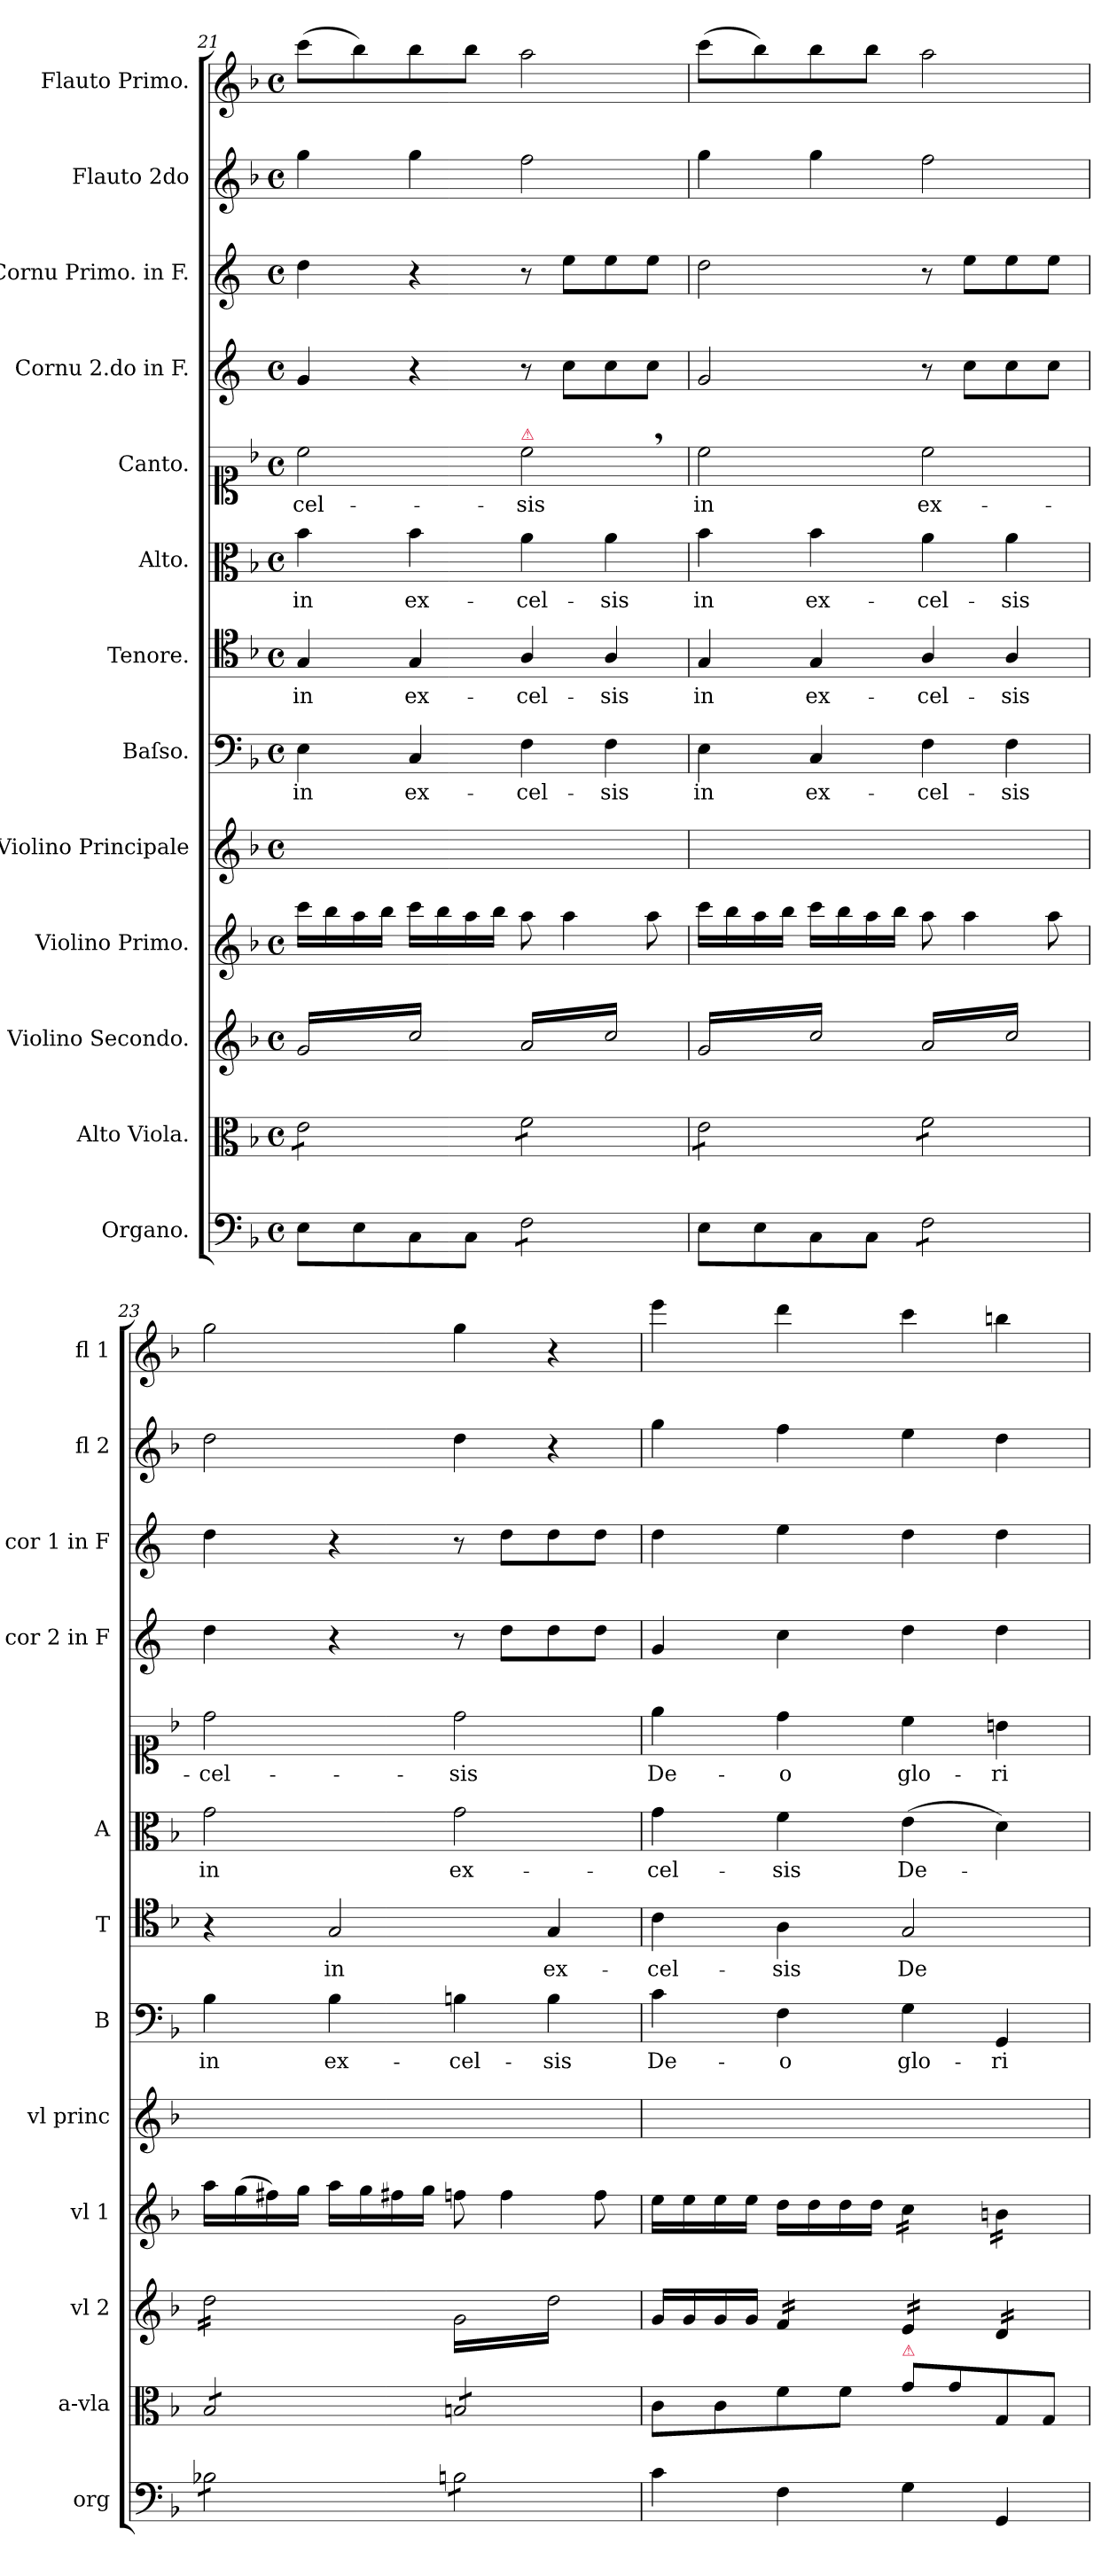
**kern	**kern	**kern	**kern	**kern	**kern	**text	**kern	**text	**kern	**text	**kern	**text	**kern	**kern	**kern	**kern
*part13	*part12	*part11	*part10	*part9	*part8	*part8	*part7	*part7	*part6	*part6	*part5	*part5	*part4	*part3	*part2	*part1
*staff13	*staff12	*staff11	*staff10	*staff9	*staff8	*staff8	*staff7	*staff7	*staff6	*staff6	*staff5	*staff5	*staff4	*staff3	*staff2	*staff1
*I"Organo.	*I"Alto Viola.	*I"Violino Secondo.	*I"Violino Primo.	*I"Violino Principale	*I"Baſso.	*	*I"Tenore.	*	*I"Alto.	*	*I"Canto.	*	*I"Cornu 2.do in F.	*I"Cornu Primo. in F.	*I"Flauto 2do	*I"Flauto Primo.
*I'org	*I'a-vla	*I'vl 2	*I'vl 1	*I'vl princ	*I'B	*	*I'T	*	*I'A	*	*	*	*I'cor 2 in F	*I'cor 1 in F	*I'fl 2	*I'fl 1
*clefF4	*clefC3	*clefG2	*clefG2	*clefG2	*clefF4	*	*clefC4	*	*clefC3	*	*clefC1	*	*clefG2	*clefG2	*clefG2	*clefG2
*	*	*	*	*	*	*	*	*	*	*	*	*	*ITrd4c7	*ITrd4c7	*	*
*k[b-]	*k[b-]	*k[b-]	*k[b-]	*k[b-]	*k[b-]	*	*k[b-]	*	*k[b-]	*	*k[b-]	*	*k[b-]	*k[b-]	*k[b-]	*k[b-]
*F:	*F:	*F:	*F:	*F:	*F:	*	*F:	*	*F:	*	*F:	*	*	*	*F:	*F:
*M4/4	*M4/4	*M4/4	*M4/4	*M4/4	*M4/4	*	*M4/4	*	*M4/4	*	*M4/4	*	*M4/4	*M4/4	*M4/4	*M4/4
*met(c)	*met(c)	*met(c)	*met(c)	*met(c)	*met(c)	*	*met(c)	*	*met(c)	*	*met(c)	*	*met(c)	*met(c)	*met(c)	*met(c)
=21	=21	=21	=21	=21	=21	=21	=21	=21	=21	=21	=21	=21	=21	=21	=21	=21
!	!	!	!	!	!	!LO:LY:i	!	!	!	!	!	!LO:LY:i	!	!	!	!
*	*tremolo	*	*	*	*	*	*	*	*	*	*	*	*	*	*	*
*	*	*tremolo	*	*	*	*	*	*	*	*	*	*	*	*	*	*
8E\L	8e\L	16g/LL	16ccc\LL	1ryy	4E\	in	4G/	in	4b-\	in	2cc\	-cel-	4c/	4g\	4gg\	(8ccc\L
.	.	16cc/	16bb-\	.	.	.	.	.	.	.	.	.	.	.	.	.
8E\	8e\	16g/	16aa\	.	.	.	.	.	.	.	.	.	.	.	.	8bb-\)
.	.	16cc/	16bb-\JJ	.	.	.	.	.	.	.	.	.	.	.	.	.
!	!	!	!	!	!	!LO:LY:i	!	!	!	!	!	!	!	!	!	!
8C\	8e\	16g/	16ccc\LL	.	4C/	ex-	4G/	ex-	4b-\	ex-	.	.	4r	4r	4gg\	8bb-\
.	.	16cc/	16bb-\	.	.	.	.	.	.	.	.	.	.	.	.	.
8C\J	8e\J	16g/	16aa\	.	.	.	.	.	.	.	.	.	.	.	.	8bb-\J
.	.	16cc/JJ	16bb-\JJ	.	.	.	.	.	.	.	.	.	.	.	.	.
!	!	!	!	!	!	!	!	!	!	!	!LO:TX:a:color=crimson:t=⚠	!	!	!	!	!
!	!	!	!	!	!	!LO:LY:i	!	!	!	!	!	!LO:LY:i	!	!	!	!
*tremolo	*	*	*	*	*	*	*	*	*	*	*	*	*	*	*	*
8F\L	8f\L	16a/LL	8aa\	.	4F\	-cel-	4A/	-cel-	4a\	-cel-	2cc,<\	-sis	8r	8r	2ff\	2aa\
.	.	16cc/	.	.	.	.	.	.	.	.	.	.	.	.	.	.
8F\	8f\	16a/	4aa\	.	.	.	.	.	.	.	.	.	8f\L	8a\L	.	.
.	.	16cc/	.	.	.	.	.	.	.	.	.	.	.	.	.	.
!	!	!	!	!	!	!LO:LY:i	!	!	!	!	!	!	!	!	!	!
8F\	8f\	16a/	.	.	4F\	-sis	4A/	-sis	4a\	-sis	.	.	8f\	8a\	.	.
.	.	16cc/	.	.	.	.	.	.	.	.	.	.	.	.	.	.
8F\J	8f\J	16a/	8aa\	.	.	.	.	.	.	.	.	.	8f\J	8a\J	.	.
*Xtremolo	*	*	*	*	*	*	*	*	*	*	*	*	*	*	*	*
.	.	16cc/JJ	.	.	.	.	.	.	.	.	.	.	.	.	.	.
=22	=22	=22	=22	=22	=22	=22	=22	=22	=22	=22	=22	=22	=22	=22	=22	=22
!	!	!	!	!	!	!LO:LY:i	!	!LO:LY:i	!	!LO:LY:i	!	!LO:LY:i	!	!	!	!
8E\L	8e\L	16g/LL	16ccc\LL	1ryy	4E\	in	4G/	in	4b-\	in	2cc\	in	2c/	2g\	4gg\	(8ccc\L
.	.	16cc/	16bb-\	.	.	.	.	.	.	.	.	.	.	.	.	.
8E\	8e\	16g/	16aa\	.	.	.	.	.	.	.	.	.	.	.	.	8bb-\)
.	.	16cc/	16bb-\JJ	.	.	.	.	.	.	.	.	.	.	.	.	.
!	!	!	!	!	!	!LO:LY:i	!	!LO:LY:i	!	!LO:LY:i	!	!	!	!	!	!
8C\	8e\	16g/	16ccc\LL	.	4C/	ex-	4G/	ex-	4b-\	ex-	.	.	.	.	4gg\	8bb-\
.	.	16cc/	16bb-\	.	.	.	.	.	.	.	.	.	.	.	.	.
8C\J	8e\J	16g/	16aa\	.	.	.	.	.	.	.	.	.	.	.	.	8bb-\J
.	.	16cc/JJ	16bb-\JJ	.	.	.	.	.	.	.	.	.	.	.	.	.
!	!	!	!	!	!	!LO:LY:i	!	!LO:LY:i	!	!LO:LY:i	!	!LO:LY:i	!	!	!	!
*tremolo	*	*	*	*	*	*	*	*	*	*	*	*	*	*	*	*
8F\L	8f\L	16a/LL	8aa\	.	4F\	-cel-	4A/	-cel-	4a\	-cel-	2cc\	ex-	8r	8r	2ff\	2aa\
.	.	16cc/	.	.	.	.	.	.	.	.	.	.	.	.	.	.
8F\	8f\	16a/	4aa\	.	.	.	.	.	.	.	.	.	8f\L	8a\L	.	.
.	.	16cc/	.	.	.	.	.	.	.	.	.	.	.	.	.	.
!	!	!	!	!	!	!LO:LY:i	!	!LO:LY:i	!	!LO:LY:i	!	!	!	!	!	!
8F\	8f\	16a/	.	.	4F\	-sis	4A/	-sis	4a\	-sis	.	.	8f\	8a\	.	.
.	.	16cc/	.	.	.	.	.	.	.	.	.	.	.	.	.	.
8F\J	8f\J	16a/	8aa\	.	.	.	.	.	.	.	.	.	8f\J	8a\J	.	.
.	.	16cc/JJ	.	.	.	.	.	.	.	.	.	.	.	.	.	.
=23	=23	=23	=23	=23	=23	=23	=23	=23	=23	=23	=23	=23	=23	=23	=23	=23
!	!	!	!	!	!	!LO:LY:i	!	!	!	!LO:LY:i	!	!LO:LY:i	!	!	!	!
8B-X\L	8B-/L	16dd\LL	16aa\LL	1ryy	4B-\	in	4r	.	2g\	in	2dd\	-cel-	4g\	4g\	2dd\	2gg\
.	.	16dd\	(16gg\	.	.	.	.	.	.	.	.	.	.	.	.	.
8B-X\	8B-/	16dd\	16ff#X\)	.	.	.	.	.	.	.	.	.	.	.	.	.
.	.	16dd\	16gg\JJ	.	.	.	.	.	.	.	.	.	.	.	.	.
!	!	!	!	!	!	!LO:LY:i	!	!LO:LY:i	!	!	!	!	!	!	!	!
8B-X\	8B-/	16dd\	16aa\LL	.	4B-\	ex-	2G/	in	.	.	.	.	4r	4r	.	.
.	.	16dd\	16gg\	.	.	.	.	.	.	.	.	.	.	.	.	.
8B-X\J	8B-/J	16dd\	16ff#X\	.	.	.	.	.	.	.	.	.	.	.	.	.
.	.	16dd\JJ	16gg\JJ	.	.	.	.	.	.	.	.	.	.	.	.	.
!	!	!	!	!	!	!LO:LY:i	!	!	!	!LO:LY:i	!	!LO:LY:i	!	!	!	!
8Bn\L	8Bn/L	16g\LL	8ffn\	.	4Bn\	-cel-	.	.	2g\	ex-	2dd\	-sis	8r	8r	4dd\	4gg\
.	.	16dd\	.	.	.	.	.	.	.	.	.	.	.	.	.	.
8Bn\	8Bn/	16g\	4ff\	.	.	.	.	.	.	.	.	.	8g\L	8g\L	.	.
.	.	16dd\	.	.	.	.	.	.	.	.	.	.	.	.	.	.
!	!	!	!	!	!	!LO:LY:i	!	!LO:LY:i	!	!	!	!	!	!	!	!
8Bn\	8Bn/	16g\	.	.	4B\	-sis	4G/	ex-	.	.	.	.	8g\	8g\	4r	4r
.	.	16dd\	.	.	.	.	.	.	.	.	.	.	.	.	.	.
8Bn\J	8Bn/J	16g\	8ff\	.	.	.	.	.	.	.	.	.	8g\J	8g\J	.	.
*	*Xtremolo	*	*	*	*	*	*	*	*	*	*	*	*	*	*	*
*Xtremolo	*	*	*	*	*	*	*	*	*	*	*	*	*	*	*	*
.	.	16dd\JJ	.	.	.	.	.	.	.	.	.	.	.	.	.	.
*	*	*Xtremolo	*	*	*	*	*	*	*	*	*	*	*	*	*	*
=24	=24	=24	=24	=24	=24	=24	=24	=24	=24	=24	=24	=24	=24	=24	=24	=24
!	!	!	!	!	!	!	!	!LO:LY:i	!	!LO:LY:i	!	!	!	!	!	!
4c\	8c\L	16g/LL	16ee\LL	1ryy	4c\	De-	4c\	-cel-	4g\	-cel-	4ee\	De-	4c/	4g\	4gg\	4eee\
.	.	16g/	16ee\	.	.	.	.	.	.	.	.	.	.	.	.	.
.	8c\	16g/	16ee\	.	.	.	.	.	.	.	.	.	.	.	.	.
.	.	16g/JJ	16ee\JJ	.	.	.	.	.	.	.	.	.	.	.	.	.
!	!	!	!	!	!	!	!	!LO:LY:i	!	!LO:LY:i	!	!	!	!	!	!
*	*	*tremolo	*	*	*	*	*	*	*	*	*	*	*	*	*	*
4F\	8f\	16f/LL	16dd\LL	.	4F\	-o	4A\	-sis	4f\	-sis	4dd\	-o	4f\	4a\	4ff\	4ddd\
.	.	16f/	16dd\	.	.	.	.	.	.	.	.	.	.	.	.	.
.	8f\J	16f/	16dd\	.	.	.	.	.	.	.	.	.	.	.	.	.
.	.	16f/JJ	16dd\JJ	.	.	.	.	.	.	.	.	.	.	.	.	.
!	!LO:TX:a:color=crimson:t=⚠	!	!	!	!	!	!	!	!	!	!	!	!	!	!	!
*	*	*	*tremolo	*	*	*	*	*	*	*	*	*	*	*	*	*
4G\	8g\L	16e/LL	16cc\LL	.	4G\	glo-	2G/	De-	(4e\	De-	4cc\	glo-	4g\	4g\	4ee\	4ccc\
.	.	16e/	16cc\	.	.	.	.	.	.	.	.	.	.	.	.	.
.	8g\	16e/	16cc\	.	.	.	.	.	.	.	.	.	.	.	.	.
.	.	16e/JJ	16cc\JJ	.	.	.	.	.	.	.	.	.	.	.	.	.
4GG/	8G/	16d/LL	16bn\LL	.	4GG/	-ri-	.	.	4d\)	.	4bn\	-ri-	4g\	4g\	4dd\	4bbn\
.	.	16d/	16bn\	.	.	.	.	.	.	.	.	.	.	.	.	.
.	8G/J	16d/	16bn\	.	.	.	.	.	.	.	.	.	.	.	.	.
.	.	16d/JJ	16bn\JJ	.	.	.	.	.	.	.	.	.	.	.	.	.
*	*	*	*Xtremolo	*	*	*	*	*	*	*	*	*	*	*	*	*
*	*	*Xtremolo	*	*	*	*	*	*	*	*	*	*	*	*	*	*
=	=	=	=	=	=	=	=	=	=	=	=	=	=	=	=	=
*-	*-	*-	*-	*-	*-	*-	*-	*-	*-	*-	*-	*-	*-	*-	*-	*-
